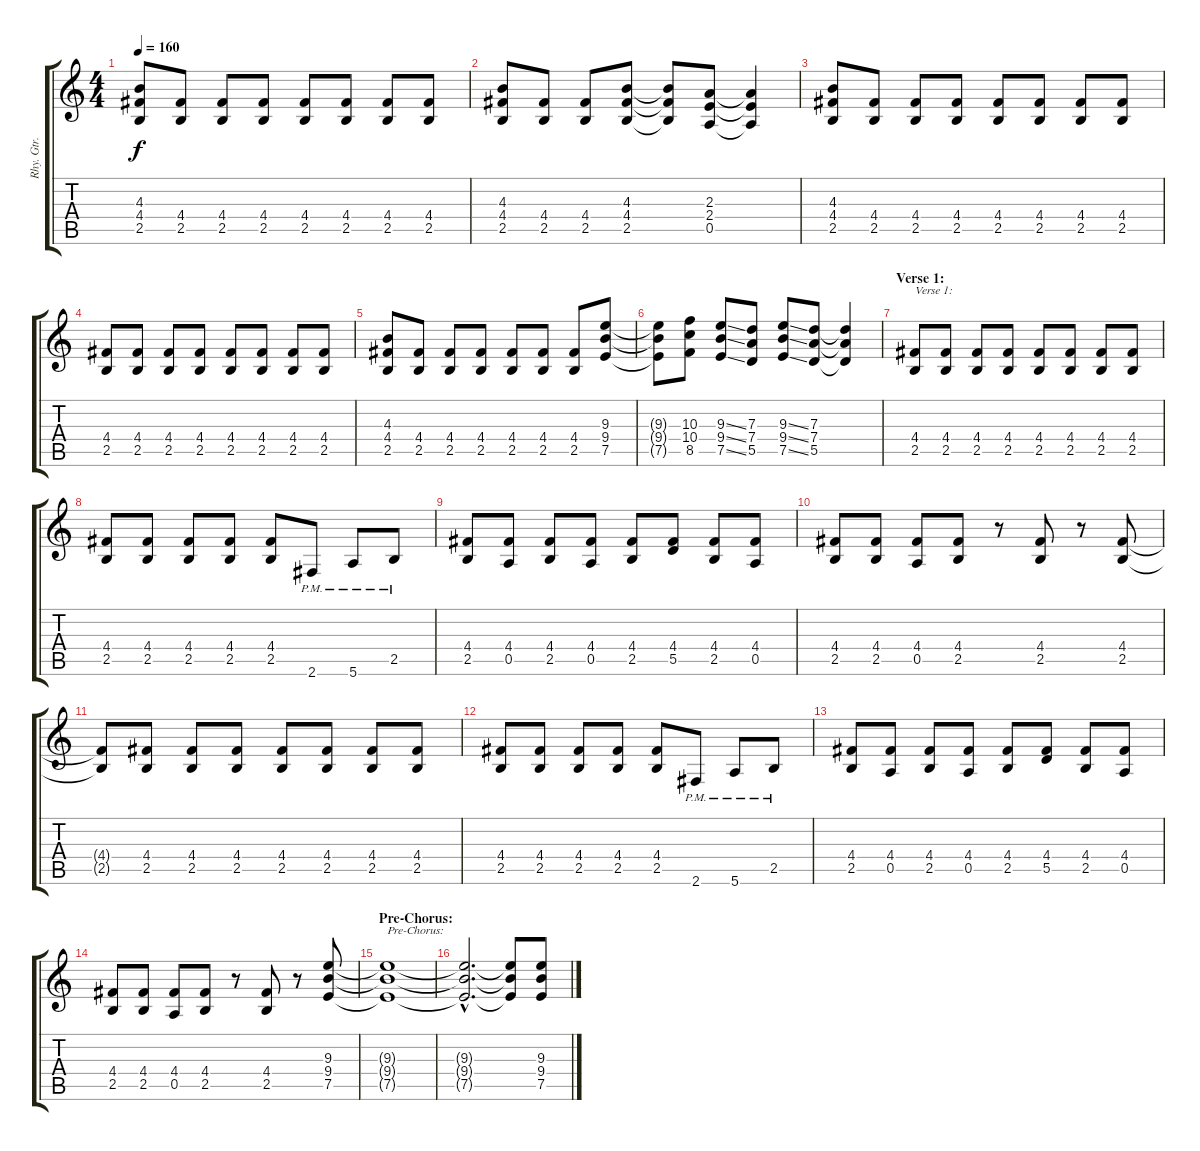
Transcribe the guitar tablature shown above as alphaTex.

\track ("Rhy. Gtr. 1" "Rhy. Gtr. ") {instrument distortionguitar}
\staff {score tabs}
\tuning (E4 B3 G3 D3 A2 E2) {hide}
\ts (4 4)
\tempo 160
\clef g2
\ks c
(4.3 4.4 2.5).8{dy f} (4.4 2.5).8 (4.4 2.5).8 (4.4 2.5).8 (4.4 2.5).8 (4.4 2.5).8 (4.4 2.5).8 (4.4 2.5).8 |
(4.3 4.4 2.5).8 (4.4 2.5).8 (4.4 2.5).8 (4.3 4.4 2.5).8 (4.3{t} 4.4{t} 2.5{t}).8 (2.3 2.4 0.5).8 (2.3{t} 2.4{t} 0.5{t}).4 |
(4.3 4.4 2.5).8 (4.4 2.5).8 (4.4 2.5).8 (4.4 2.5).8 (4.4 2.5).8 (4.4 2.5).8 (4.4 2.5).8 (4.4 2.5).8 |
(4.4 2.5).8 (4.4 2.5).8 (4.4 2.5).8 (4.4 2.5).8 (4.4 2.5).8 (4.4 2.5).8 (4.4 2.5).8 (4.4 2.5).8 |
(4.3 4.4 2.5).8 (4.4 2.5).8 (4.4 2.5).8 (4.4 2.5).8 (4.4 2.5).8 (4.4 2.5).8 (4.4 2.5).8 (9.3 9.4 7.5).8 |
(9.3{t} 9.4{t} 7.5{t}).8 (10.3 10.4 8.5).8 (9.3{ss} 9.4{ss} 7.5{ss}).8 (7.3 7.4 5.5).8 (9.3{ss} 9.4{ss} 7.5{ss}).8 (7.3 7.4 5.5).8 (7.3{t} 7.4{t} 5.5{t}).4 |
\section ("" "Verse 1:")
(4.4 2.5).8{txt "Verse 1:"} (4.4 2.5).8 (4.4 2.5).8 (4.4 2.5).8 (4.4 2.5).8 (4.4 2.5).8 (4.4 2.5).8 (4.4 2.5).8 |
(4.4 2.5).8 (4.4 2.5).8 (4.4 2.5).8 (4.4 2.5).8 (4.4 2.5).8 2.6{pm}.8 5.6{pm}.8 2.5{pm}.8 |
(4.4 2.5).8 (4.4 0.5).8 (4.4 2.5).8 (4.4 0.5).8 (4.4 2.5).8 (4.4 5.5).8 (4.4 2.5).8 (4.4 0.5).8 |
(4.4 2.5).8 (4.4 2.5).8 (4.4 0.5).8 (4.4 2.5).8 r.8 (4.4 2.5).8 r.8 (4.4 2.5).8 |
(4.4{t} 2.5{t}).8 (4.4 2.5).8 (4.4 2.5).8 (4.4 2.5).8 (4.4 2.5).8 (4.4 2.5).8 (4.4 2.5).8 (4.4 2.5).8 |
(4.4 2.5).8 (4.4 2.5).8 (4.4 2.5).8 (4.4 2.5).8 (4.4 2.5).8 2.6{pm}.8 5.6{pm}.8 2.5{pm}.8 |
(4.4 2.5).8 (4.4 0.5).8 (4.4 2.5).8 (4.4 0.5).8 (4.4 2.5).8 (4.4 5.5).8 (4.4 2.5).8 (4.4 0.5).8 |
(4.4 2.5).8 (4.4 2.5).8 (4.4 0.5).8 (4.4 2.5).8 r.8 (4.4 2.5).8 r.8 (9.3 9.4 7.5).8 |
\section ("" "Pre-Chorus:")
(9.3{t} 9.4{t} 7.5{t}).1{txt "Pre-Chorus:"} |
(9.3{hac t} 9.4{hac t} 7.5{hac t}).2{d} (9.3{t} 9.4{t} 7.5{t}).8 (9.3 9.4 7.5).8
